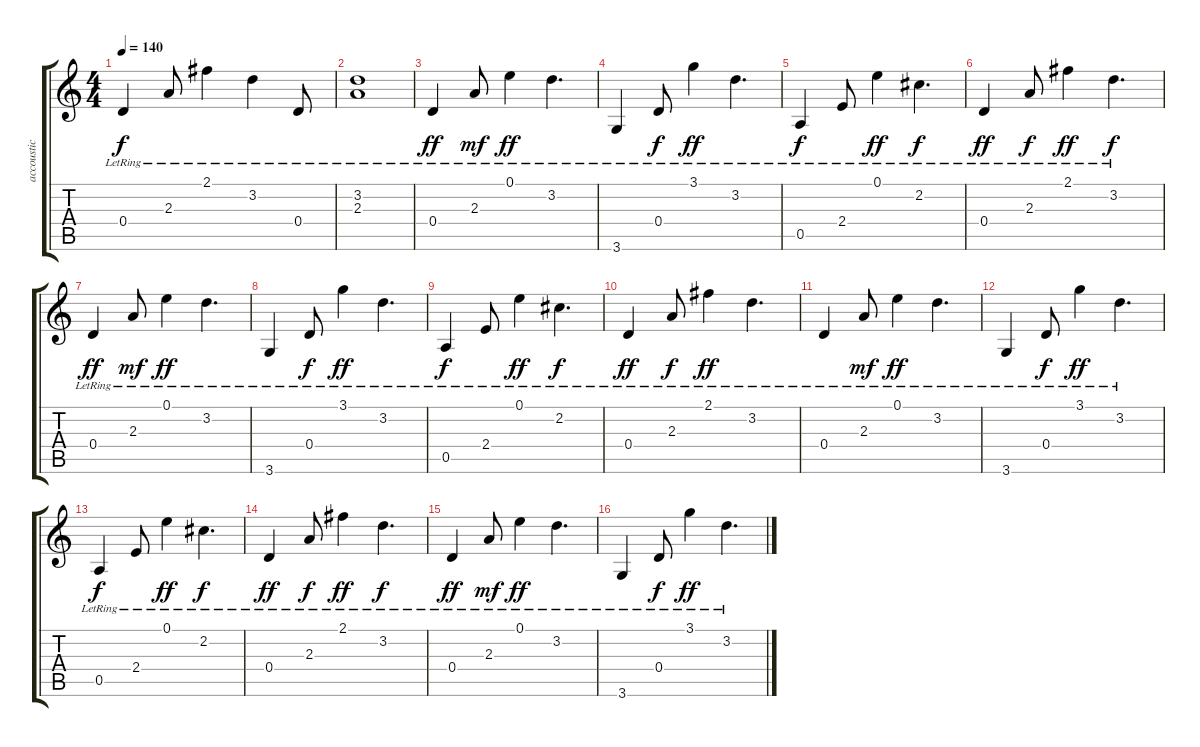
\track ("accoustic guitar" "accoustic ") {instrument acousticguitarsteel}
\staff {score tabs}
\tuning (E4 B3 G3 D3 A2 E2) {hide}
\ts (4 4)
\tempo 140
\clef g2
\ks c
0.4{lr}.4{dy f} 2.3{lr}.8 2.1{lr}.4 3.2{lr}.4 0.4{lr}.8 |
(3.2{lr} 2.3{lr}).1 |
0.4{lr}.4{dy ff} 2.3{lr}.8{dy mf} 0.1{lr}.4{dy ff} 3.2{lr}.4{d} |
3.6{lr}.4 0.4{lr}.8{dy f} 3.1{lr}.4{dy ff} 3.2{lr}.4{d} |
0.5{lr}.4{dy f} 2.4{lr}.8 0.1{lr}.4{dy ff} 2.2{lr}.4{d dy f} |
0.4{lr}.4{dy ff} 2.3{lr}.8{dy f} 2.1{lr}.4{dy ff} 3.2{lr}.4{d dy f} |
0.4{lr}.4{dy ff} 2.3{lr}.8{dy mf} 0.1{lr}.4{dy ff} 3.2{lr}.4{d} |
3.6{lr}.4 0.4{lr}.8{dy f} 3.1{lr}.4{dy ff} 3.2{lr}.4{d} |
0.5{lr}.4{dy f} 2.4{lr}.8 0.1{lr}.4{dy ff} 2.2{lr}.4{d dy f} |
0.4{lr}.4{dy ff} 2.3{lr}.8{dy f} 2.1{lr}.4{dy ff} 3.2{lr}.4{d} |
0.4{lr}.4 2.3{lr}.8{dy mf} 0.1{lr}.4{dy ff} 3.2{lr}.4{d} |
3.6{lr}.4 0.4{lr}.8{dy f} 3.1{lr}.4{dy ff} 3.2{lr}.4{d} |
0.5{lr}.4{dy f} 2.4{lr}.8 0.1{lr}.4{dy ff} 2.2{lr}.4{d dy f} |
0.4{lr}.4{dy ff} 2.3{lr}.8{dy f} 2.1{lr}.4{dy ff} 3.2{lr}.4{d dy f} |
0.4{lr}.4{dy ff} 2.3{lr}.8{dy mf} 0.1{lr}.4{dy ff} 3.2{lr}.4{d} |
3.6{lr}.4 0.4{lr}.8{dy f} 3.1{lr}.4{dy ff} 3.2{lr}.4{d}
